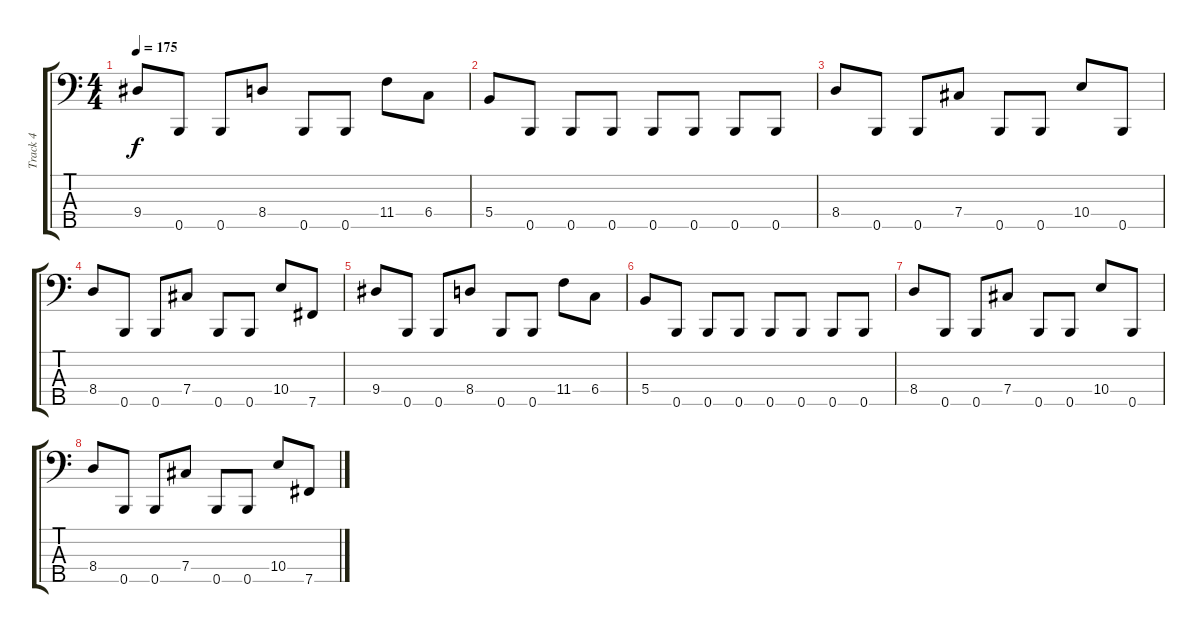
\track ("Track 4" "Track 4") {instrument electricbassfinger}
\staff {score tabs}
\tuning (A2 E2 B1 Gb1 B0) {hide}
\ts (4 4)
\tempo 175
\clef f4
\ks c
9.4.8{dy f} 0.5.8 0.5.8 8.4.8 0.5.8 0.5.8 11.4.8 6.4.8 |
5.4.8 0.5.8 0.5.8 0.5.8 0.5.8 0.5.8 0.5.8 0.5.8 |
8.4.8 0.5.8 0.5.8 7.4.8 0.5.8 0.5.8 10.4.8 0.5.8 |
8.4.8 0.5.8 0.5.8 7.4.8 0.5.8 0.5.8 10.4.8 7.5.8 |
9.4.8 0.5.8 0.5.8 8.4.8 0.5.8 0.5.8 11.4.8 6.4.8 |
5.4.8 0.5.8 0.5.8 0.5.8 0.5.8 0.5.8 0.5.8 0.5.8 |
8.4.8 0.5.8 0.5.8 7.4.8 0.5.8 0.5.8 10.4.8 0.5.8 |
8.4.8 0.5.8 0.5.8 7.4.8 0.5.8 0.5.8 10.4.8 7.5.8
